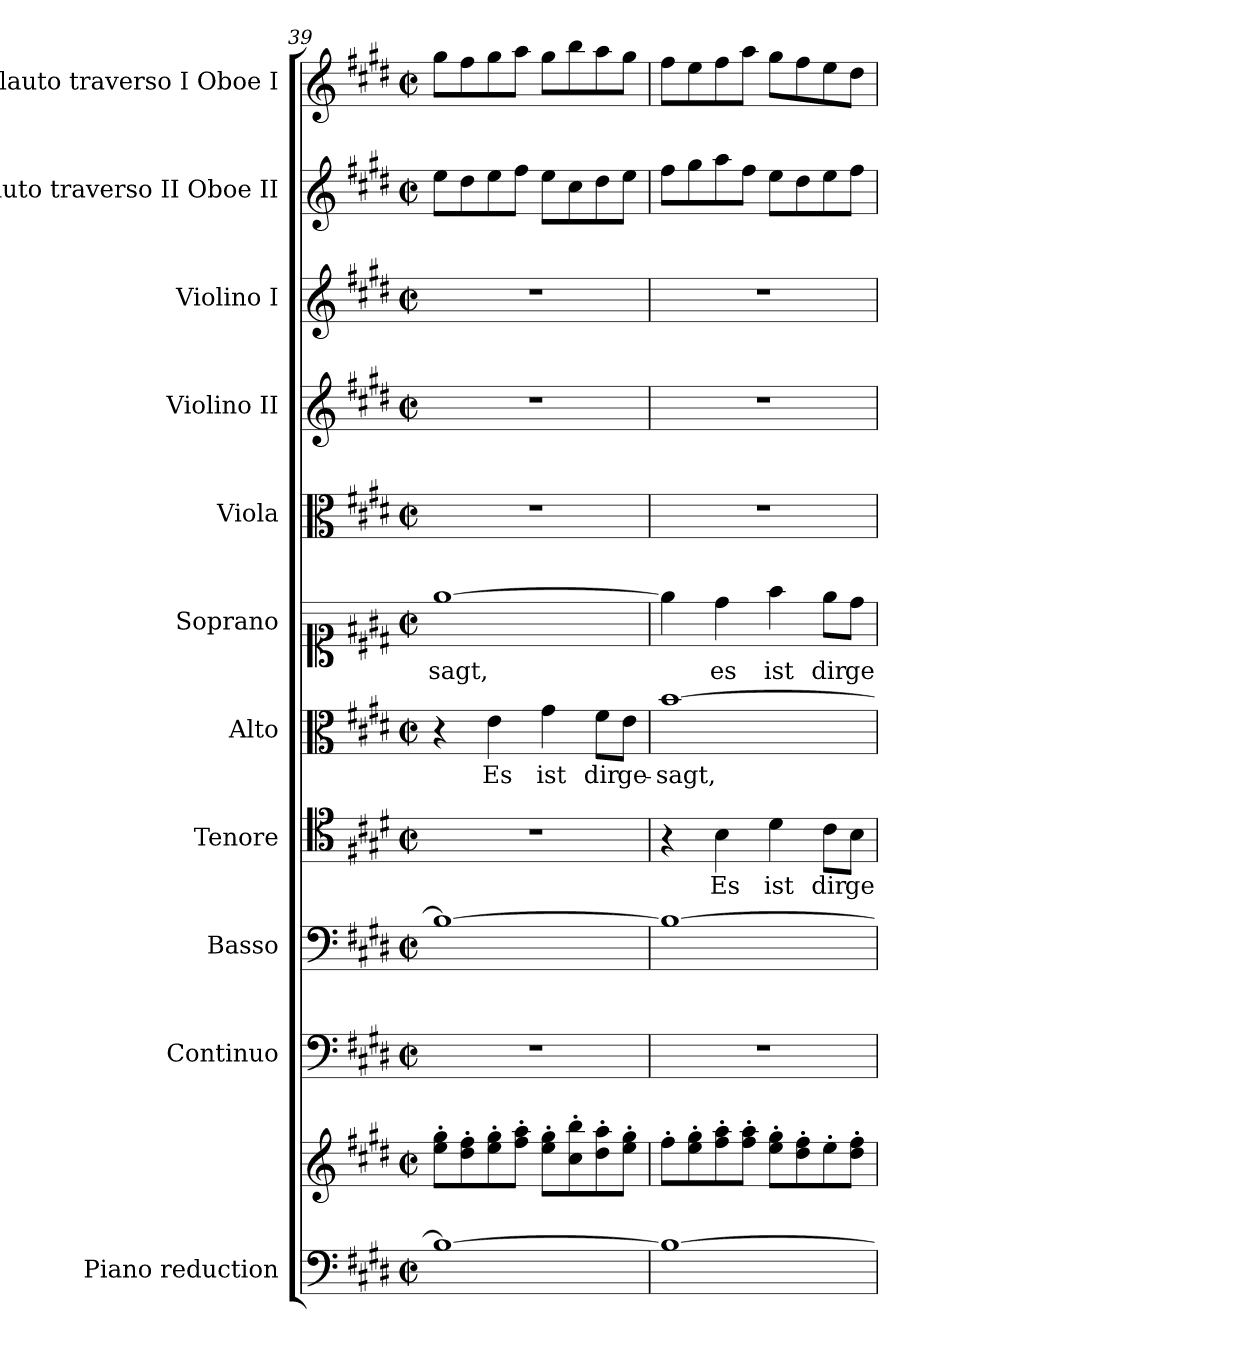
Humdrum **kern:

**kern	**kern	**kern	**kern	**kern	**text	**kern	**text	**kern	**text	**kern	**kern	**kern	**kern	**kern
*part11	*part11	*part10	*part9	*part8	*part8	*part7	*part7	*part6	*part6	*part5	*part4	*part3	*part2	*part1
*staff12	*staff11	*staff10	*staff9	*staff8	*staff8	*staff7	*staff7	*staff6	*staff6	*staff5	*staff4	*staff3	*staff2	*staff1
*I"Piano reduction	*	*I"Continuo	*I"Basso	*I"Tenore	*	*I"Alto	*	*I"Soprano	*	*I"Viola	*I"Violino II	*I"Violino I	*I"Flauto traverso II Oboe II	*I"Flauto traverso I Oboe I
*I'Pno	*	*	*	*	*	*	*	*	*	*	*	*	*I'Ob	*I'Ob
*clefF4	*clefG2	*clefF4	*clefF4	*clefC4	*	*clefC3	*	*clefC1	*	*clefC3	*clefG2	*clefG2	*clefG2	*clefG2
*k[f#c#g#d#]	*k[f#c#g#d#]	*k[f#c#g#d#]	*k[f#c#g#d#]	*k[f#c#g#d#]	*	*k[f#c#g#d#]	*	*k[f#c#g#d#]	*	*k[f#c#g#d#]	*k[f#c#g#d#]	*k[f#c#g#d#]	*k[f#c#g#d#]	*k[f#c#g#d#]
*M2/2	*M2/2	*M2/2	*M2/2	*M2/2	*	*M2/2	*	*M2/2	*	*M2/2	*M2/2	*M2/2	*M2/2	*M2/2
*met(c|)	*met(c|)	*met(c|)	*met(c|)	*met(c|)	*	*met(c|)	*	*met(c|)	*	*met(c|)	*met(c|)	*met(c|)	*met(c|)	*met(c|)
=39	=39	=39	=39	=39	=39	=39	=39	=39	=39	=39	=39	=39	=39	=39
!	!	!	!	!	!	!	!	!	!LO:LY:b	!	!	!	!	!
1B_	8ee\' 8gg#\'L	1r	1B_	1r	.	4r	.	[1ee	sagt,	1r	1r	1r	8ee\L	8gg#\L
.	8dd#\' 8ff#\'	.	.	.	.	.	.	.	.	.	.	.	8dd#\	8ff#\
!	!	!	!	!	!	!	!LO:LY:b	!	!	!	!	!	!	!
.	8ee\' 8gg#\'	.	.	.	.	4e\	Es	.	.	.	.	.	8ee\	8gg#\
.	8ff#\' 8aa\'J	.	.	.	.	.	.	.	.	.	.	.	8ff#\J	8aa\J
!	!	!	!	!	!	!	!LO:LY:b	!	!	!	!	!	!	!
.	8ee\' 8gg#\'L	.	.	.	.	4g#\	ist	.	.	.	.	.	8ee\L	8gg#\L
.	8cc#\' 8bb\'	.	.	.	.	.	.	.	.	.	.	.	8cc#\	8bb\
!	!	!	!	!	!	!	!LO:LY:b	!	!	!	!	!	!	!
.	8dd#\' 8aa\'	.	.	.	.	8f#\L	dir	.	.	.	.	.	8dd#\	8aa\
!	!	!	!	!	!	!	!LO:LY:b	!	!	!	!	!	!	!
.	8ee\' 8gg#\'J	.	.	.	.	8e\J	ge-	.	.	.	.	.	8ee\J	8gg#\J
=40	=40	=40	=40	=40	=40	=40	=40	=40	=40	=40	=40	=40	=40	=40
!	!	!	!	!	!	!	!LO:LY:b	!	!	!	!	!	!	!
1B_	8ff#'\L	1r	1B_	4r	.	[1b	-sagt,	4ee\]	.	1r	1r	1r	8ff#\L	8ff#\L
.	8ee\' 8gg#\'	.	.	.	.	.	.	.	.	.	.	.	8gg#\	8ee\
!	!	!	!	!	!LO:LY:b	!	!	!	!LO:LY:b	!	!	!	!	!
.	8ff#\' 8aa\'	.	.	4B\	Es	.	.	4dd#\	es	.	.	.	8aa\	8ff#\
.	8ff#\' 8aa\'J	.	.	.	.	.	.	.	.	.	.	.	8ff#\J	8aa\J
!	!	!	!	!	!LO:LY:b	!	!	!	!LO:LY:b	!	!	!	!	!
.	8ee\' 8gg#\'L	.	.	4d#\	ist	.	.	4ff#\	ist	.	.	.	8ee\L	8gg#\L
.	8dd#\' 8ff#\'	.	.	.	.	.	.	.	.	.	.	.	8dd#\	8ff#\
!	!	!	!	!	!LO:LY:b	!	!	!	!LO:LY:b	!	!	!	!	!
.	8ee'\	.	.	8c#\L	dir	.	.	8ee\L	dir	.	.	.	8ee\	8ee\
!	!	!	!	!	!LO:LY:b	!	!	!	!LO:LY:b	!	!	!	!	!
.	8dd#\' 8ff#\'J	.	.	8B\J	ge-	.	.	8dd#\J	ge-	.	.	.	8ff#\J	8dd#\J
=	=	=	=	=	=	=	=	=	=	=	=	=	=	=
*-	*-	*-	*-	*-	*-	*-	*-	*-	*-	*-	*-	*-	*-	*-
